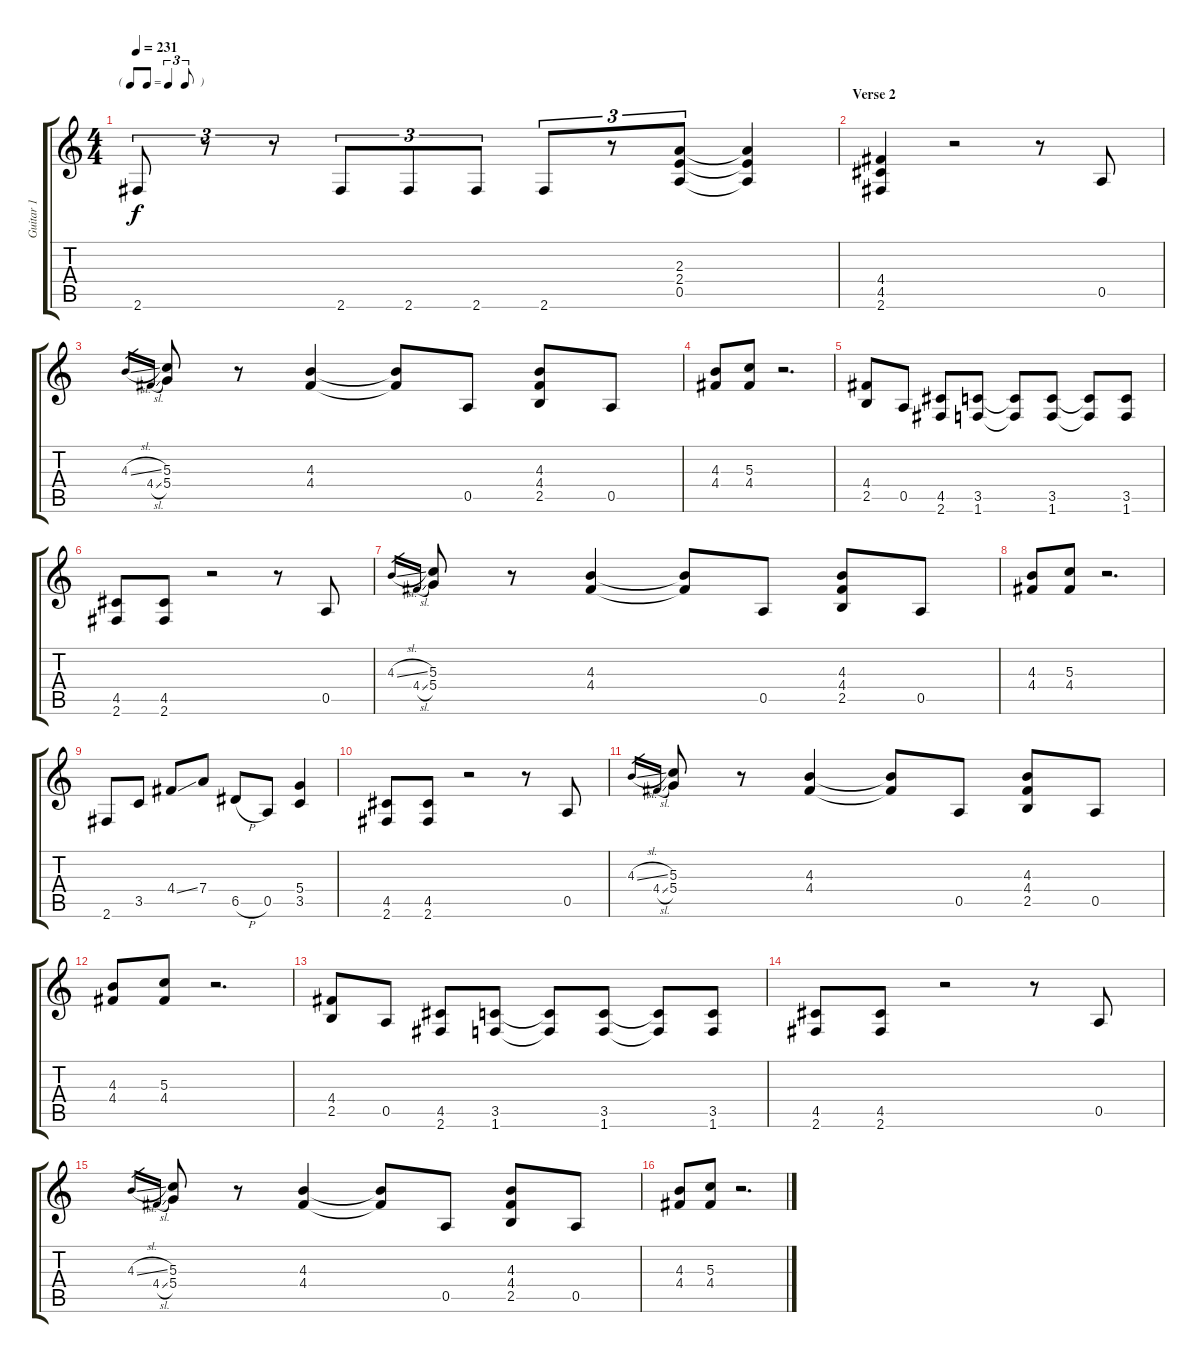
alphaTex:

\track ("Guitar 1" "Guitar 1") {instrument overdrivenguitar}
\staff {score tabs}
\tuning (E4 B3 G3 D3 A2 E2) {hide}
\ts (4 4)
\tf triplet8th
\tempo 231
\clef g2
\ks c
2.6.8{tu (3 2) dy f} r.8{tu (3 2)} r.8{tu (3 2)} 2.6.8{tu (3 2)} 2.6.8{tu (3 2)} 2.6.8{tu (3 2)} 2.6.8{tu (3 2)} r.8{tu (3 2)} (2.3 2.4 0.5).8{tu (3 2)} (2.3{t} 2.4{t} 0.5{t}).4 |
\section ("" "Verse 2")
(4.4 4.5 2.6).4 r.2 r.8 0.5.8 |
4.3{sl}.16{gr} 4.4{sl}.16{gr} (5.3 5.4).8 r.8 (4.3 4.4).4 (4.3{t} 4.4{t}).8 0.5.8 (4.3 4.4 2.5).8 0.5.8 |
(4.3 4.4).8 (5.3 4.4).8 r.2{d} |
(4.4 2.5).8 0.5.8 (4.5 2.6).8 (3.5 1.6).8 (3.5{t} 1.6{t}).8 (3.5 1.6).8 (3.5{t} 1.6{t}).8 (3.5 1.6).8 |
(4.5 2.6).8 (4.5 2.6).8 r.2 r.8 0.5.8 |
4.3{sl}.16{gr} 4.4{sl}.16{gr} (5.3 5.4).8 r.8 (4.3 4.4).4 (4.3{t} 4.4{t}).8 0.5.8 (4.3 4.4 2.5).8 0.5.8 |
(4.3 4.4).8 (5.3 4.4).8 r.2{d} |
2.6.8 3.5.8 4.4{ss}.8 7.4.8 6.5{h}.8 0.5.8 (5.4 3.5).4 |
(4.5 2.6).8 (4.5 2.6).8 r.2 r.8 0.5.8 |
4.3{sl}.16{gr} 4.4{sl}.16{gr} (5.3 5.4).8 r.8 (4.3 4.4).4 (4.3{t} 4.4{t}).8 0.5.8 (4.3 4.4 2.5).8 0.5.8 |
(4.3 4.4).8 (5.3 4.4).8 r.2{d} |
(4.4 2.5).8 0.5.8 (4.5 2.6).8 (3.5 1.6).8 (3.5{t} 1.6{t}).8 (3.5 1.6).8 (3.5{t} 1.6{t}).8 (3.5 1.6).8 |
(4.5 2.6).8 (4.5 2.6).8 r.2 r.8 0.5.8 |
4.3{sl}.16{gr} 4.4{sl}.16{gr} (5.3 5.4).8 r.8 (4.3 4.4).4 (4.3{t} 4.4{t}).8 0.5.8 (4.3 4.4 2.5).8 0.5.8 |
(4.3 4.4).8 (5.3 4.4).8 r.2{d}
